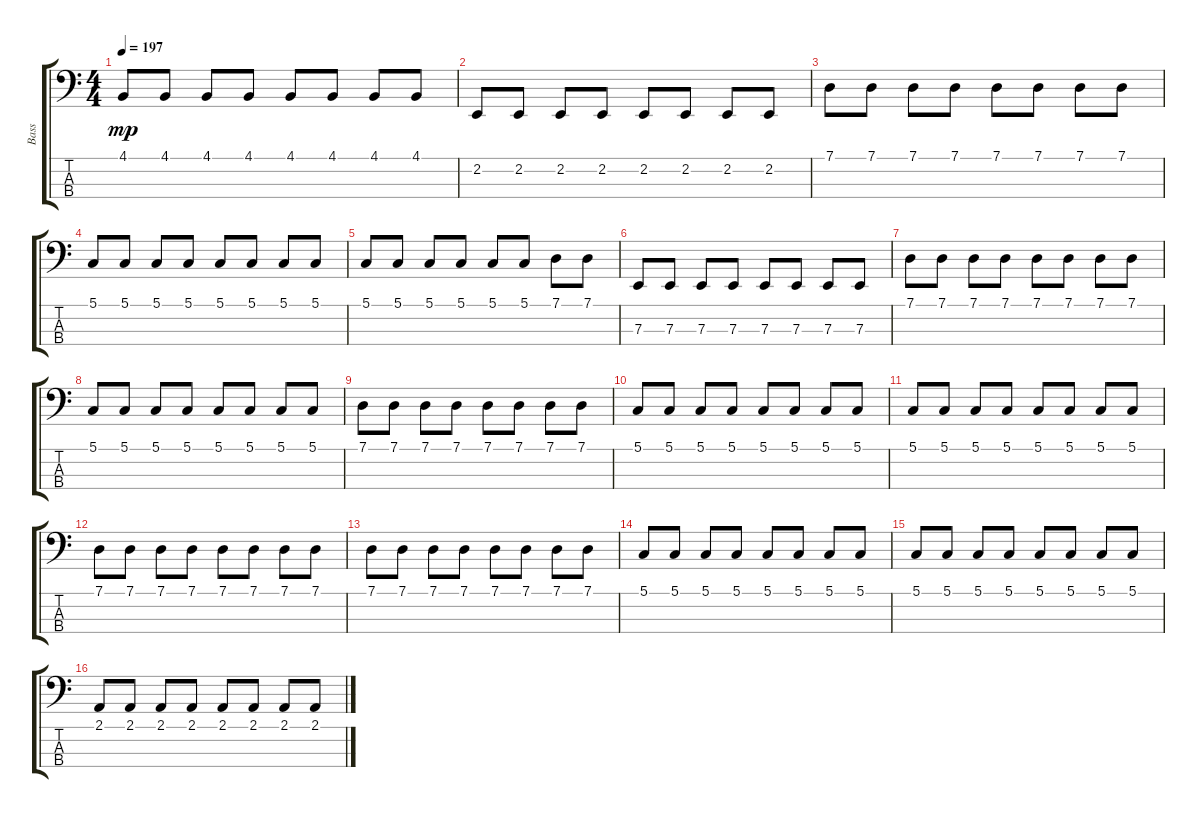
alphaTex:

\track ("Bass" "Bass") {instrument lead8bassandlead}
\staff {score tabs}
\tuning (G2 D2 A1 E1) {hide}
\ts (4 4)
\tempo 197
\clef f4
\ks c
4.1.8{dy mp} 4.1.8 4.1.8 4.1.8 4.1.8 4.1.8 4.1.8 4.1.8 |
2.2.8 2.2.8 2.2.8 2.2.8 2.2.8 2.2.8 2.2.8 2.2.8 |
7.1.8 7.1.8 7.1.8 7.1.8 7.1.8 7.1.8 7.1.8 7.1.8 |
5.1.8 5.1.8 5.1.8 5.1.8 5.1.8 5.1.8 5.1.8 5.1.8 |
5.1.8 5.1.8 5.1.8 5.1.8 5.1.8 5.1.8 7.1.8 7.1.8 |
7.3.8 7.3.8 7.3.8 7.3.8 7.3.8 7.3.8 7.3.8 7.3.8 |
7.1.8 7.1.8 7.1.8 7.1.8 7.1.8 7.1.8 7.1.8 7.1.8 |
5.1.8 5.1.8 5.1.8 5.1.8 5.1.8 5.1.8 5.1.8 5.1.8 |
7.1.8 7.1.8 7.1.8 7.1.8 7.1.8 7.1.8 7.1.8 7.1.8 |
5.1.8 5.1.8 5.1.8 5.1.8 5.1.8 5.1.8 5.1.8 5.1.8 |
5.1.8 5.1.8 5.1.8 5.1.8 5.1.8 5.1.8 5.1.8 5.1.8 |
7.1.8 7.1.8 7.1.8 7.1.8 7.1.8 7.1.8 7.1.8 7.1.8 |
7.1.8 7.1.8 7.1.8 7.1.8 7.1.8 7.1.8 7.1.8 7.1.8 |
5.1.8 5.1.8 5.1.8 5.1.8 5.1.8 5.1.8 5.1.8 5.1.8 |
5.1.8 5.1.8 5.1.8 5.1.8 5.1.8 5.1.8 5.1.8 5.1.8 |
2.1.8 2.1.8 2.1.8 2.1.8 2.1.8 2.1.8 2.1.8 2.1.8
